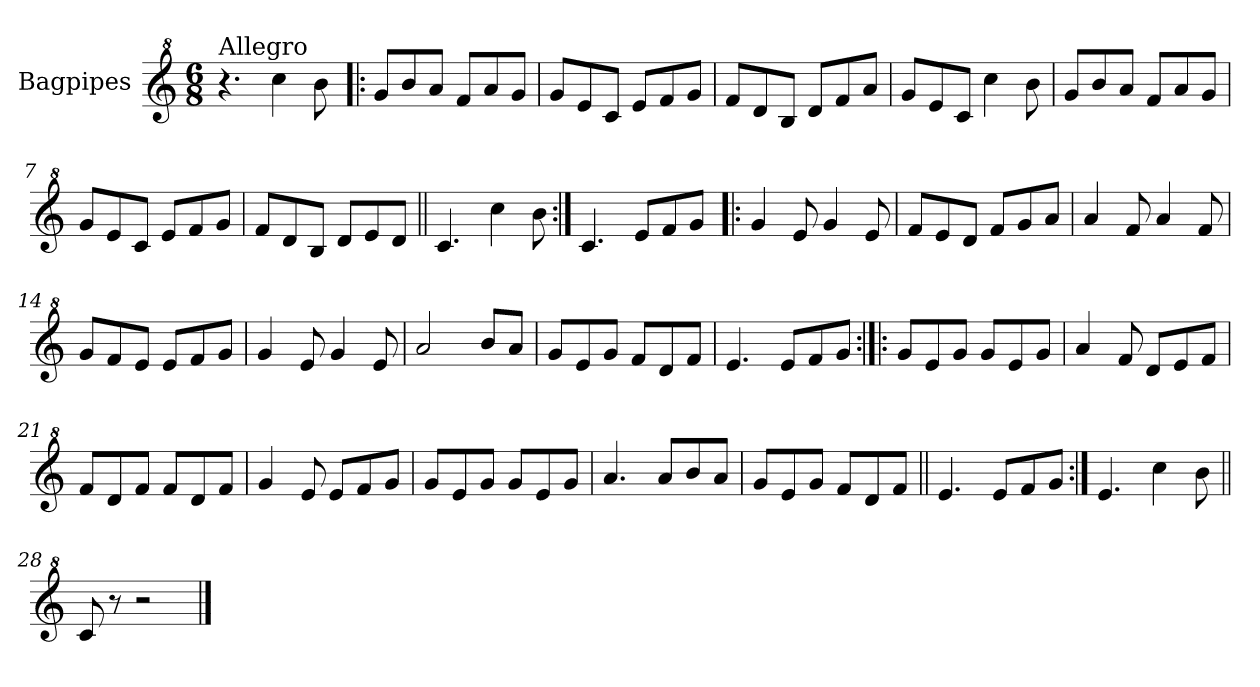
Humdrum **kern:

**kern
*part1
*staff1
*I"Bagpipes
*I'Bag
*clefG^2
*k[]
*C:
*M6/8
=1
!LO:TX:a:t=Allegro
4.r
4ccc\
8bb\
=2!|:
8gg/L
8bb/
8aa/J
8ff/L
8aa/
8gg/J
=3
8gg/L
8ee/
8cc/J
8ee/L
8ff/
8gg/J
=4
8ff/L
8dd/
8b/J
8dd/L
8ff/
8aa/J
=5
8gg/L
8ee/
8cc/J
4ccc\
8bb\
=6
8gg/L
8bb/
8aa/J
8ff/L
8aa/
8gg/J
=7
8gg/L
8ee/
8cc/J
8ee/L
8ff/
8gg/J
!!LO:LB:g=z
=8
8ff/L
8dd/
8b/J
8dd/L
8ee/
8dd/J
=9||
4.cc/
4ccc\
8bb\
=10:|!
4.cc/
8ee/L
8ff/
8gg/J
=11!|:
4gg/
8ee/
4gg/
8ee/
=12
8ff/L
8ee/
8dd/J
8ff/L
8gg/
8aa/J
=13
4aa/
8ff/
4aa/
8ff/
=14
8gg/L
8ff/
8ee/J
8ee/L
8ff/
8gg/J
!!LO:LB:g=z
=15
4gg/
8ee/
4gg/
8ee/
=16
2aa/
8bb/L
8aa/J
=17
8gg/L
8ee/
8gg/J
8ff/L
8dd/
8ff/J
=18
4.ee/
8ee/L
8ff/
8gg/J
=19:|!|:
8gg/L
8ee/
8gg/J
8gg/L
8ee/
8gg/J
=20
4aa/
8ff/
8dd/L
8ee/
8ff/J
=21
8ff/L
8dd/
8ff/J
8ff/L
8dd/
8ff/J
!!LO:LB:g=z
=22
4gg/
8ee/
8ee/L
8ff/
8gg/J
=23
8gg/L
8ee/
8gg/J
8gg/L
8ee/
8gg/J
=24
4.aa/
8aa/L
8bb/
8aa/J
=25
8gg/L
8ee/
8gg/J
8ff/L
8dd/
8ff/J
=26||
4.ee/
8ee/L
8ff/
8gg/J
=27:|!
4.ee/
4ccc\
8bb\
=28||
8cc/
8r
2r
==
*-
